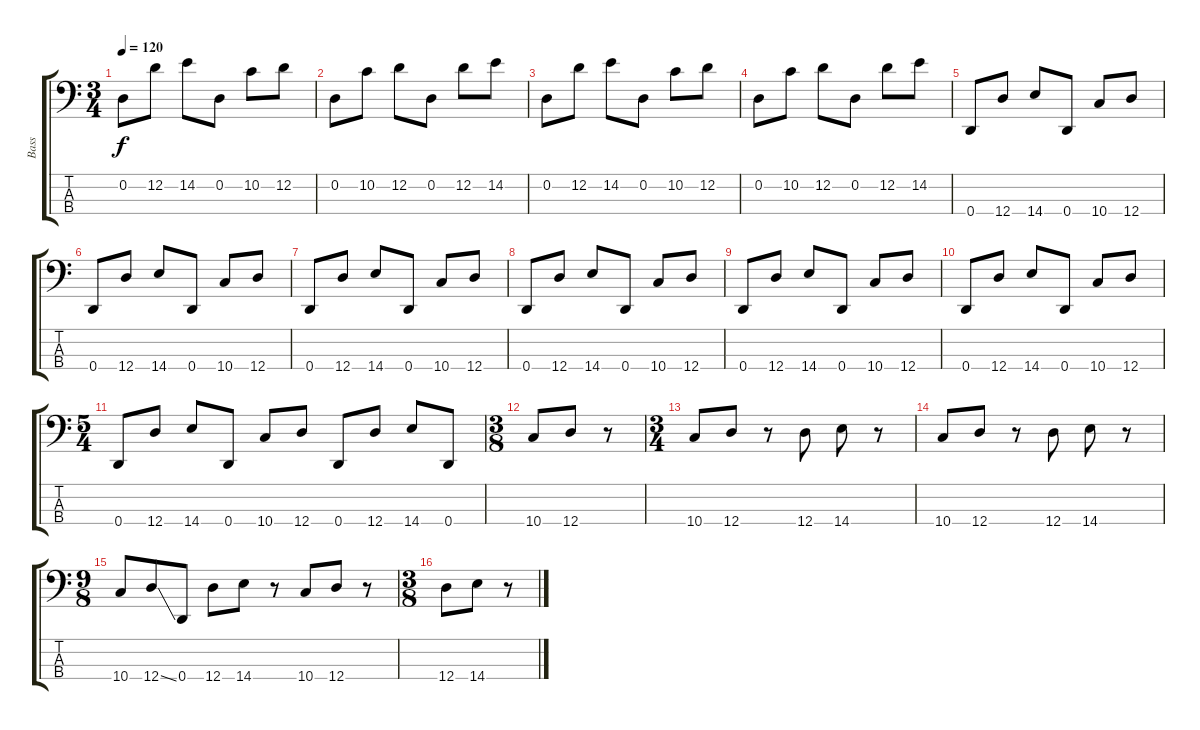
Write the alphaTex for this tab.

\track ("Bass" "Bass") {instrument slapbass2}
\staff {score tabs}
\tuning (G2 D2 A1 D1) {hide}
\ts (3 4)
\tempo 120
\clef f4
\ks c
0.2.8{dy f} 12.2.8 14.2.8 0.2.8 10.2.8 12.2.8 |
0.2.8 10.2.8 12.2.8 0.2.8 12.2.8 14.2.8 |
0.2.8 12.2.8 14.2.8 0.2.8 10.2.8 12.2.8 |
0.2.8 10.2.8 12.2.8 0.2.8 12.2.8 14.2.8 |
0.4.8 12.4.8 14.4.8 0.4.8 10.4.8 12.4.8 |
0.4.8 12.4.8 14.4.8 0.4.8 10.4.8 12.4.8 |
0.4.8 12.4.8 14.4.8 0.4.8 10.4.8 12.4.8 |
0.4.8 12.4.8 14.4.8 0.4.8 10.4.8 12.4.8 |
0.4.8 12.4.8 14.4.8 0.4.8 10.4.8 12.4.8 |
0.4.8 12.4.8 14.4.8 0.4.8 10.4.8 12.4.8 |
\ts (5 4)
0.4.8 12.4.8 14.4.8 0.4.8 10.4.8 12.4.8 0.4.8 12.4.8 14.4.8 0.4.8 |
\ts (3 8)
10.4.8 12.4.8 r.8 |
\ts (3 4)
10.4.8 12.4.8 r.8 12.4.8 14.4.8 r.8 |
10.4.8 12.4.8 r.8 12.4.8 14.4.8 r.8 |
\ts (9 8)
10.4.8 12.4{ss}.8 0.4.8 12.4.8 14.4.8 r.8 10.4.8 12.4.8 r.8 |
\ts (3 8)
12.4.8 14.4.8 r.8
